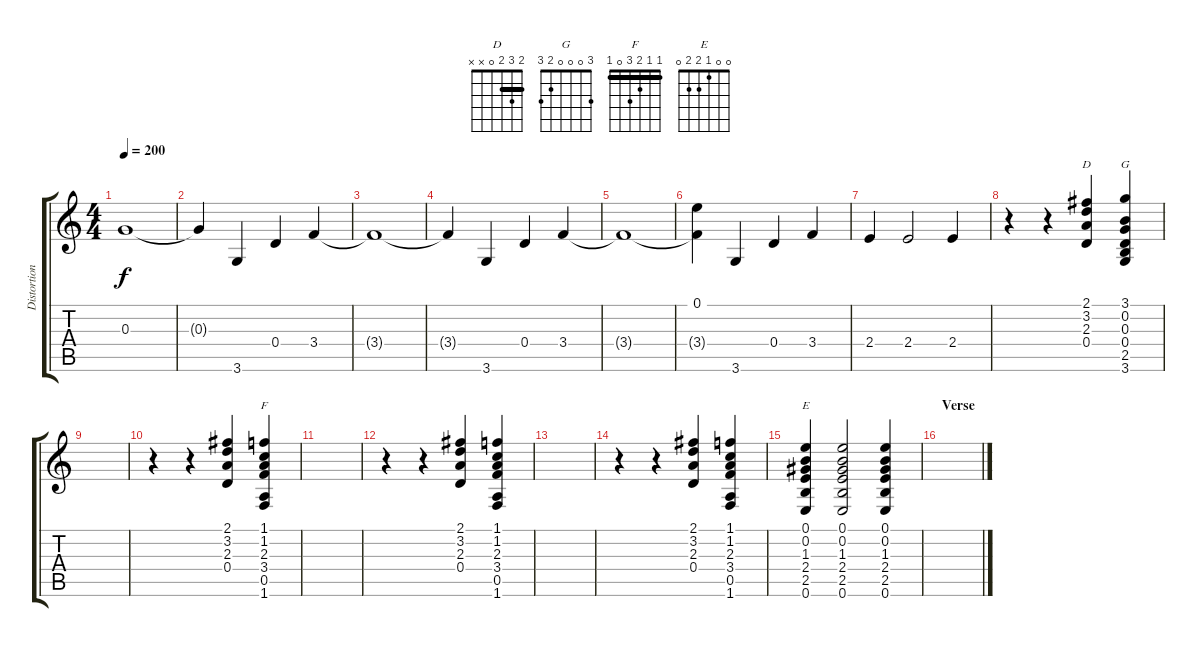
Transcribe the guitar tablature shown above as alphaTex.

\track ("Distortion Guitar" "Distortion") {instrument distortionguitar}
\staff {score tabs}
\tuning (E4 B3 G3 D3 A2 E2) {hide}
\chord ("D" 2 3 2 0 x x) {barre 2}
\chord ("G" 3 0 0 0 2 3)
\chord ("F" 1 1 2 3 0 1) {barre 1}
\chord ("E" 0 0 1 2 2 0)
\ts (4 4)
\tempo 200
\clef g2
\ks c
0.3{t}.1{dy f} |
0.3{t}.4 3.6.4 0.4.4 3.4.4 |
3.4{t}.1 |
3.4{t}.4 3.6.4 0.4.4 3.4.4 |
3.4{t}.1 |
(0.1 3.4{t}).4 3.6.4 0.4.4 3.4.4 |
2.4.4 2.4.2 2.4.4 |
r.4 r.4 (2.1 3.2 2.3 0.4).4{ch "D"} (3.1 0.2 0.3 0.4 2.5 3.6).4{ch "G"} |
|
r.4 r.4 (2.1 3.2 2.3 0.4).4 (1.1 1.2 2.3 3.4 0.5 1.6).4{ch "F"} |
|
r.4 r.4 (2.1 3.2 2.3 0.4).4 (1.1 1.2 2.3 3.4 0.5 1.6).4 |
|
r.4 r.4 (2.1 3.2 2.3 0.4).4 (1.1 1.2 2.3 3.4 0.5 1.6).4 |
(0.1 0.2 1.3 2.4 2.5 0.6).4{ch "E"} (0.1 0.2 1.3 2.4 2.5 0.6).2 (0.1 0.2 1.3 2.4 2.5 0.6).4 |
\section ("" "Verse")
